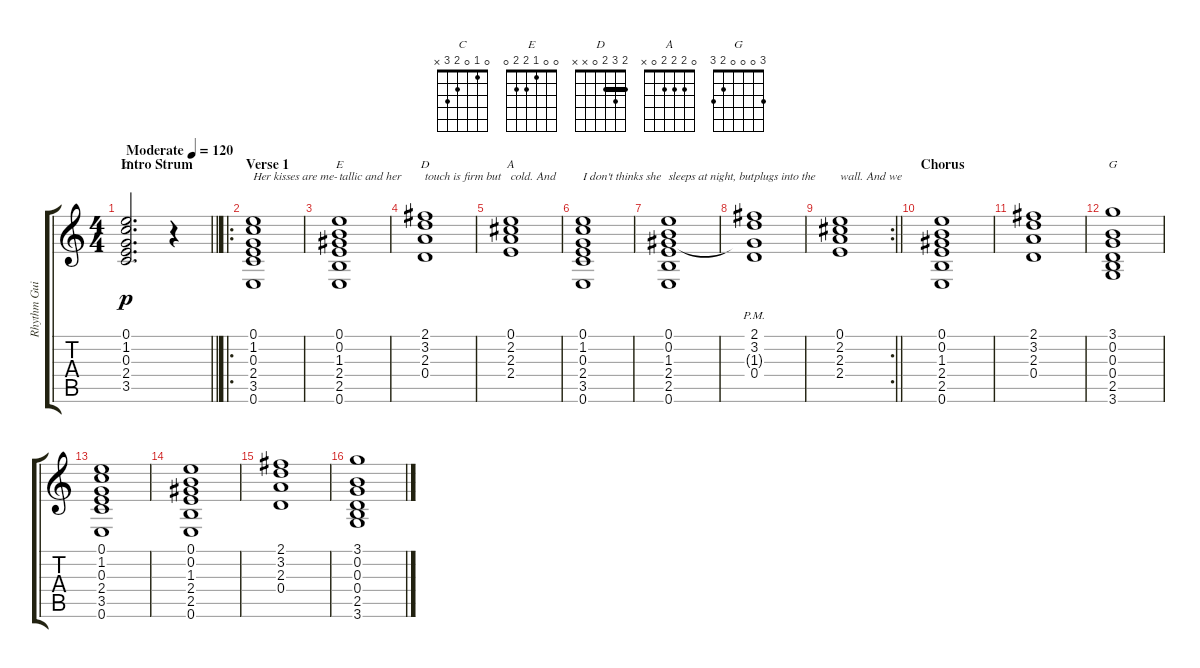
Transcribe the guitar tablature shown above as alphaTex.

\track ("Rhythm Guitar" "Rhythm Gui") {instrument electricguitarmuted}
\staff {score tabs}
\tuning (E4 B3 G3 D3 A2 E2) {hide}
\chord ("C" 0 1 0 2 3 x)
\chord ("E" 0 0 1 2 2 0)
\chord ("D" 2 3 2 0 x x) {barre 2}
\chord ("A" 0 2 2 2 0 x)
\chord ("G" 3 0 0 0 2 3)
\ts (4 4)
\section ("" "Intro Strum")
\tempo (120 "Moderate")
\clef g2
\barLineRight lightlight
\ks c
(0.1 1.2 0.3 2.4 3.5).2{d ch "C" dy p instrument electricguitarmuted} r.4 |
\ro
\section ("" "Verse 1")
(0.1 1.2 0.3 2.4 3.5 0.6).1{txt "Her kisses are me-"} |
(0.1 0.2 1.3 2.4 2.5 0.6).1{ch "E" txt "tallic and her"} |
(2.1 3.2 2.3 0.4).1{ch "D" txt "touch is firm but"} |
(0.1 2.2 2.3 2.4).1{ch "A" txt "cold. And"} |
(0.1 1.2 0.3 2.4 3.5 0.6).1{txt "I don't thinks she"} |
(0.1 0.2 1.3 2.4 2.5 0.6).1{txt "sleeps at night, but"} |
(2.1 3.2 1.3{pm t} 0.4).1{txt "plugs into the"} |
\rc 2
\barLineRight lightlight
(0.1 2.2 2.3 2.4).1{txt "wall. And we"} |
\section ("" "Chorus")
(0.1 0.2 1.3 2.4 2.5 0.6).1 |
(2.1 3.2 2.3 0.4).1 |
(3.1 0.2 0.3 0.4 2.5 3.6).1{ch "G"} |
(0.1 1.2 0.3 2.4 3.5 0.6).1 |
(0.1 0.2 1.3 2.4 2.5 0.6).1 |
(2.1 3.2 2.3 0.4).1 |
(3.1 0.2 0.3 0.4 2.5 3.6).1
